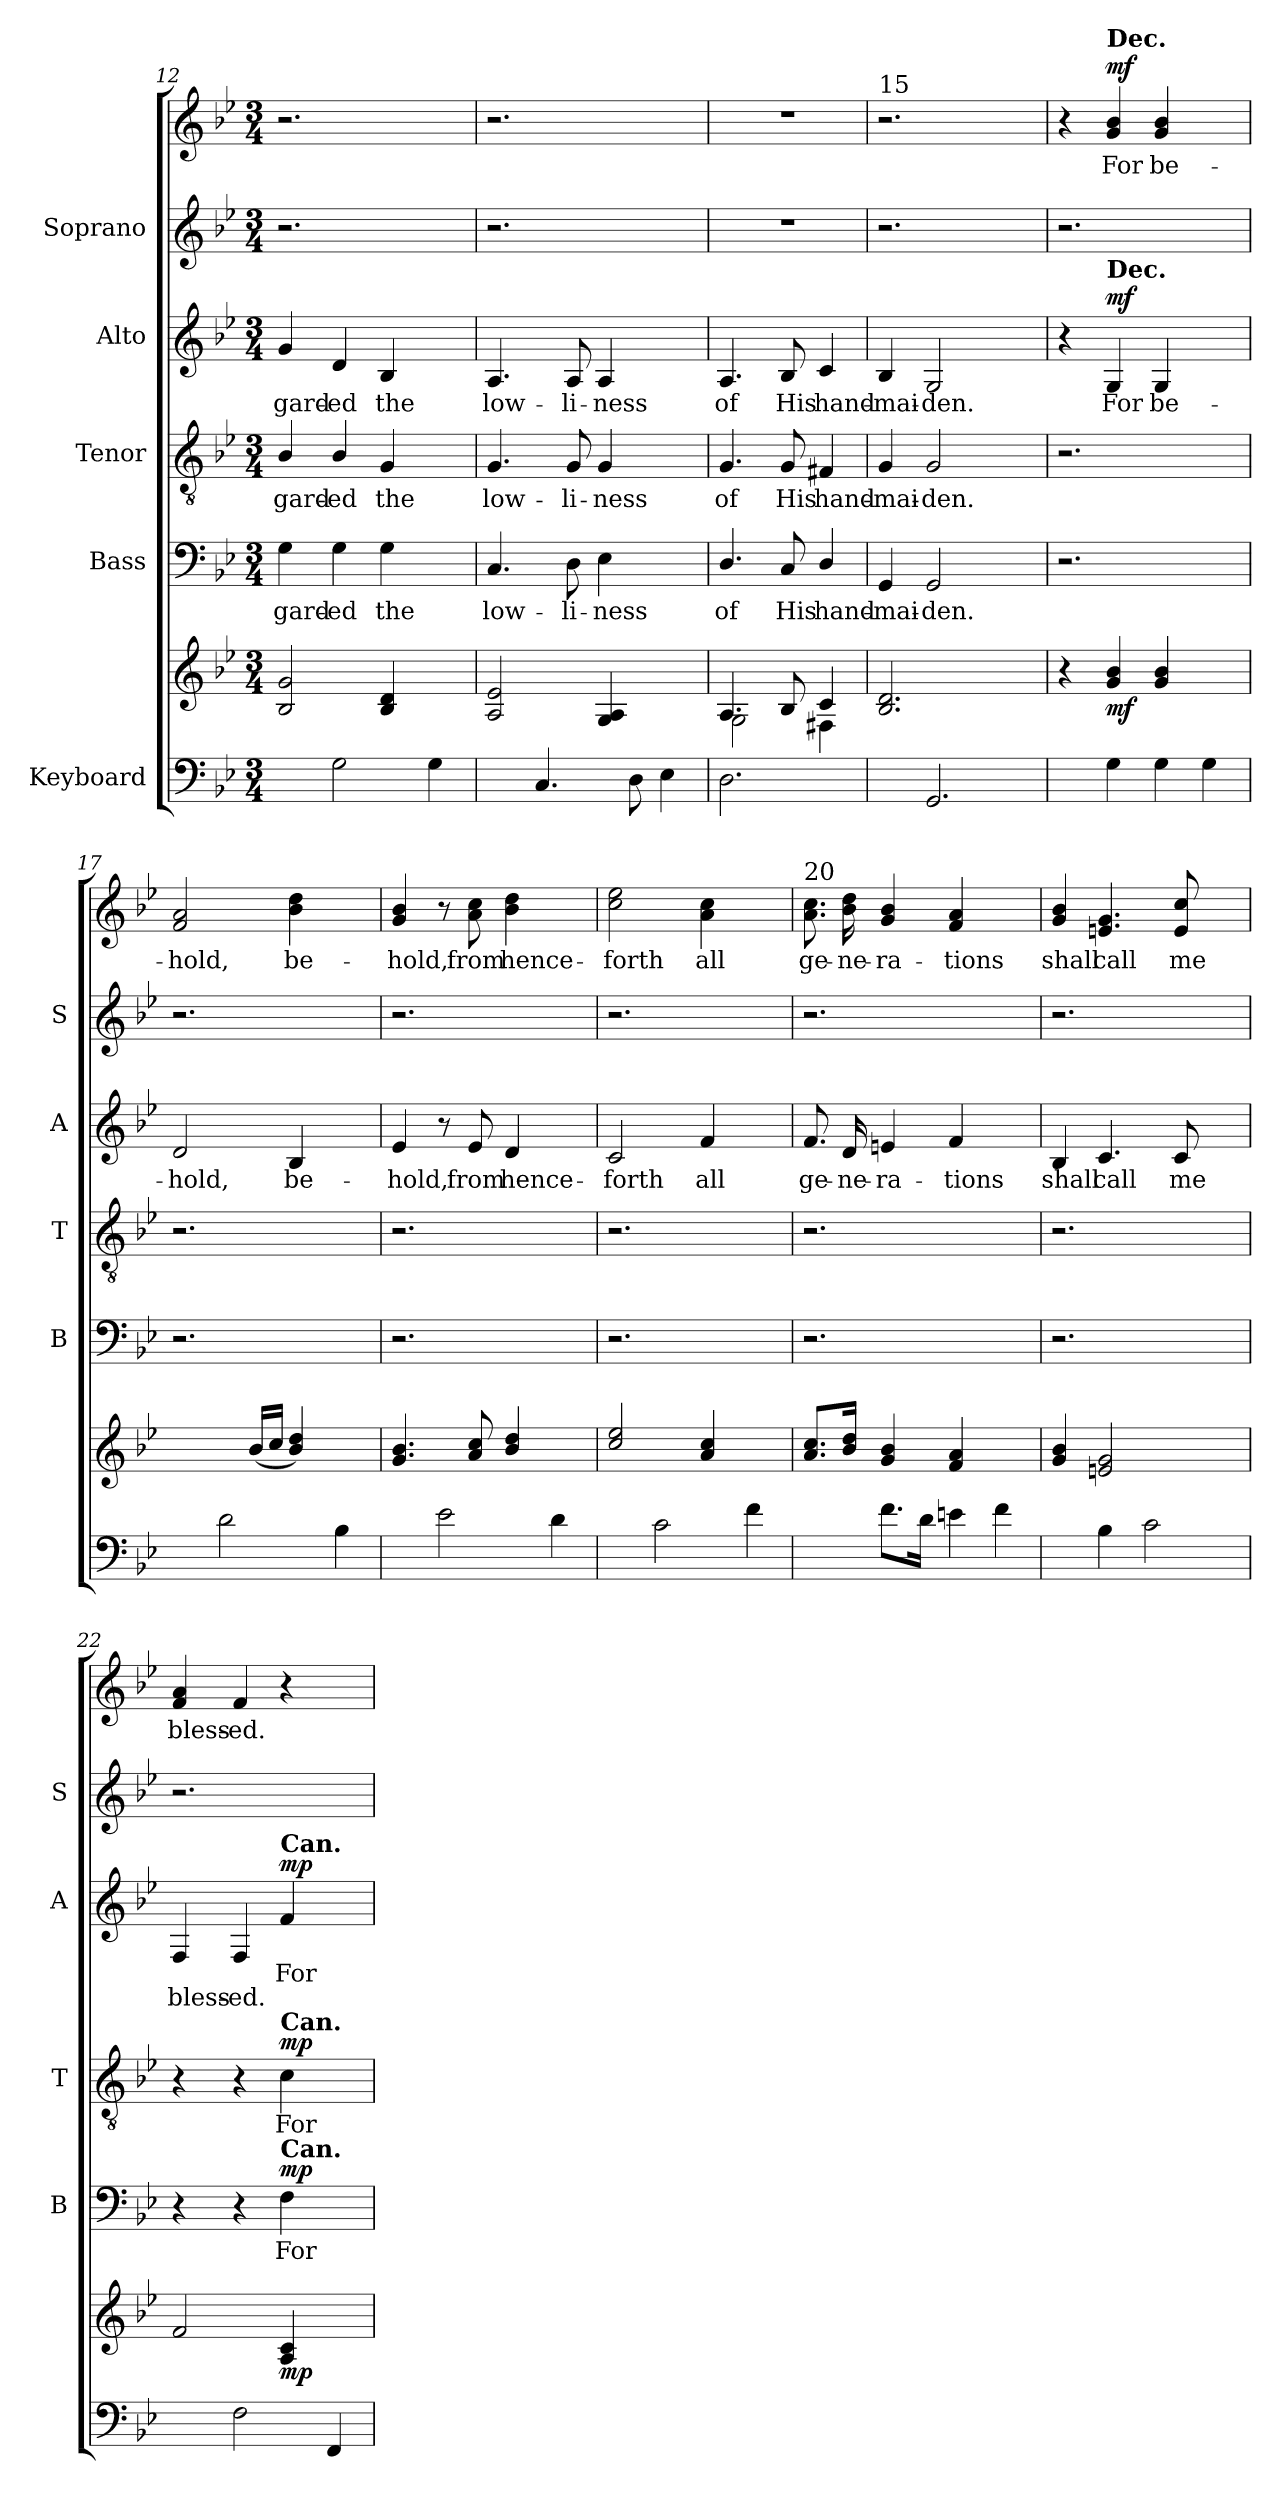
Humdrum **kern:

**kern	**kern	**dynam	**kern	**text	**dynam	**kern	**text	**dynam	**kern	**text	**text	**dynam	**kern	**kern	**text	**dynam
*part5	*part5	*part5	*part4	*part4	*part4	*part3	*part3	*part3	*part2	*part2	*part2	*part2	*part1	*part1	*part1	*part1
*staff7	*staff6	*staff6/7	*staff5	*staff5	*staff5	*staff4	*staff4	*staff4	*staff3	*staff3	*staff3	*staff3	*staff2	*staff1	*staff1	*staff1/2
*I"Keyboard	*	*	*I"Bass	*	*	*I"Tenor	*	*	*I"Alto	*	*	*	*I"Soprano	*	*	*
*	*	*	*I'B	*	*	*I'T	*	*	*I'A	*	*	*	*I'S	*	*	*
*clefF4	*clefG2	*	*clefF4	*	*	*clefGv2	*	*	*clefG2	*	*	*	*clefG2	*clefG2	*	*
*k[b-e-]	*k[b-e-]	*	*k[b-e-]	*	*	*k[b-e-]	*	*	*k[b-e-]	*	*	*	*k[b-e-]	*k[b-e-]	*	*
*B-:	*B-:	*	*B-:	*	*	*B-:	*	*	*B-:	*	*	*	*B-:	*B-:	*	*
*M3/4	*M3/4	*	*M3/4	*	*	*M3/4	*	*	*M3/4	*	*	*	*M3/4	*M3/4	*	*
=12	=12	=12	=12	=12	=12	=12	=12	=12	=12	=12	=12	=12	=12	=12	=12	=12
*	*^	*	*	*	*	*	*	*	*	*	*	*	*	*	*	*
!	!	!LO:N:vis=1	!	!	!LO:LY:b	!	!	!LO:LY:b	!	!	!LO:LY:b	!	!	!	!	!	!
4ryy	2B-/ 2g/	2.ryy	.	4G\	-gard-	.	4B-/	-gard-	.	4g/	-gard-	.	.	2.r	2.r	.	.
!	!	!	!	!	!LO:LY:b	!	!	!LO:LY:b	!	!	!LO:LY:b	!	!	!	!	!	!
2G\	.	.	.	4G\	-ed	.	4B-/	-ed	.	4d/	-ed	.	.	.	.	.	.
!	!	!	!	!	!LO:LY:b	!	!	!LO:LY:b	!	!	!LO:LY:b	!	!	!	!	!	!
.	4B-/ 4d/	.	.	4G\	the	.	4G/	the	.	4B-/	the	.	.	.	.	.	.
4G\	4ryy	4ryy	.	4ryy	.	.	4ryy	.	.	4ryy	.	.	.	4ryy	4ryy	.	.
=13	=13	=13	=13	=13	=13	=13	=13	=13	=13	=13	=13	=13	=13	=13	=13	=13	=13
!	!	!LO:N:vis=1	!	!	!LO:LY:b	!	!	!LO:LY:b	!	!	!LO:LY:b	!	!	!	!	!	!
4ryy	2A/ 2e-/	2.ryy	.	4.C/	low-	.	4.G/	low-	.	4.A/	low-	.	.	2.r	2.r	.	.
4.C/	.	.	.	.	.	.	.	.	.	.	.	.	.	.	.	.	.
!	!	!	!	!	!LO:LY:b	!	!	!LO:LY:b	!	!	!LO:LY:b	!	!	!	!	!	!
.	.	.	.	8D\	-li-	.	8G/	-li-	.	8A/	-li-	.	.	.	.	.	.
!	!	!	!	!	!LO:LY:b	!	!	!LO:LY:b	!	!	!LO:LY:b	!	!	!	!	!	!
.	4G/ 4A/	.	.	4E-\	-ness	.	4G/	-ness	.	4A/	-ness	.	.	.	.	.	.
8D\	.	.	.	.	.	.	.	.	.	.	.	.	.	.	.	.	.
4E-\	4ryy	4ryy	.	4ryy	.	.	4ryy	.	.	4ryy	.	.	.	4ryy	4ryy	.	.
=14	=14	=14	=14	=14	=14	=14	=14	=14	=14	=14	=14	=14	=14	=14	=14	=14	=14
!	!	!	!	!	!LO:LY:b	!	!	!LO:LY:b	!	!	!LO:LY:b	!	!	!	!	!	!
2.D\	4.A/	2G\	.	4.D/	of	.	4.G/	of	.	4.A/	of	.	.	2.r	2.r	.	.
!	!	!	!	!	!LO:LY:b	!	!	!LO:LY:b	!	!	!LO:LY:b	!	!	!	!	!	!
.	8B-/	.	.	8C/	His	.	8G/	His	.	8B-/	His	.	.	.	.	.	.
!	!	!	!	!	!LO:LY:b	!	!	!LO:LY:b	!	!	!LO:LY:b	!	!	!	!	!	!
.	4c/	4F#X\	.	4D/	hand-	.	4F#X/	hand-	.	4c/	hand-	.	.	.	.	.	.
=15	=15	=15	=15	=15	=15	=15	=15	=15	=15	=15	=15	=15	=15	=15	=15	=15	=15
!	!	!	!	!	!	!	!	!	!	!	!	!	!	!	!LO:TX:a:t=15	!	!
!	!	!LO:N:vis=1	!	!	!LO:LY:b	!	!	!LO:LY:b	!	!	!LO:LY:b	!	!	!	!	!	!
4ryy	2.B-/ 2.d/	2.ryy	.	4GG/	-mai-	.	4G/	-mai-	.	4B-/	-mai-	.	.	2.r	2.r	.	.
!	!	!	!	!	!LO:LY:b	!	!	!LO:LY:b	!	!	!LO:LY:b	!	!	!	!	!	!
2.GG/	.	.	.	2GG/	-den.	.	2G/	-den.	.	2G/	-den.	.	.	.	.	.	.
.	4ryy	4ryy	.	4ryy	.	.	4ryy	.	.	4ryy	.	.	.	4ryy	4ryy	.	.
!!LO:LB:g=z
=16	=16	=16	=16	=16	=16	=16	=16	=16	=16	=16	=16	=16	=16	=16	=16	=16	=16
!	!	!LO:N:vis=1	!	!	!	!	!	!	!	!	!	!	!	!	!	!	!
4ryy	4r	2.ryy	.	2.r	.	.	2.r	.	.	4r	.	.	.	2.r	4r	.	.
!	!	!	!	!	!	!	!	!	!	!	!	!	!	!	!LO:TX:a:B:t=Dec.	!	!
!	!	!	!	!	!	!	!	!	!	!LO:TX:a:B:t=Dec.	!	!	!	!	!	!	!
!	!	!	!LO:DY:b	!	!	!	!	!	!	!	!LO:LY:b	!	!LO:DY:b	!	!	!LO:LY:b	!LO:DY:b
4G\	4g/ 4b-/	.	mf	.	.	.	.	.	.	4G/	For	.	mf	.	4g/ 4b-/	For	mf
!	!	!	!	!	!	!	!	!	!	!	!LO:LY:b	!	!	!	!	!LO:LY:b	!
4G\	4g/ 4b-/	.	.	.	.	.	.	.	.	4G/	be-	.	.	.	4g/ 4b-/	be-	.
4G\	4ryy	4ryy	.	4ryy	.	.	4ryy	.	.	4ryy	.	.	.	4ryy	4ryy	.	.
=17	=17	=17	=17	=17	=17	=17	=17	=17	=17	=17	=17	=17	=17	=17	=17	=17	=17
!	!	!LO:N:vis=1	!	!	!	!	!	!	!	!	!LO:LY:b	!	!	!	!	!LO:LY:b	!
4ryy	4.f/yy 4.a/yy	2.ryy	.	2.r	.	.	2.r	.	.	2d/	-hold,	.	.	2.r	2f/ 2a/	-hold,	.
2d\	.	.	.	.	.	.	.	.	.	.	.	.	.	.	.	.	.
.	(>16b-/LL	.	.	.	.	.	.	.	.	.	.	.	.	.	.	.	.
.	16cc/JJ	.	.	.	.	.	.	.	.	.	.	.	.	.	.	.	.
!	!	!	!	!	!	!	!	!	!	!	!LO:LY:b	!	!	!	!	!LO:LY:b	!
.	4b-/ 4dd/)	.	.	.	.	.	.	.	.	4B-/	be-	.	.	.	4b-\ 4dd\	be-	.
4B-\	4ryy	4ryy	.	4ryy	.	.	4ryy	.	.	4ryy	.	.	.	4ryy	4ryy	.	.
=18	=18	=18	=18	=18	=18	=18	=18	=18	=18	=18	=18	=18	=18	=18	=18	=18	=18
!	!	!LO:N:vis=1	!	!	!	!	!	!	!	!	!LO:LY:b	!	!	!	!	!LO:LY:b	!
4ryy	4.g/ 4.b-/	2.ryy	.	2.r	.	.	2.r	.	.	4e-/	-hold,	.	.	2.r	4g/ 4b-/	-hold,	.
2e-\	.	.	.	.	.	.	.	.	.	8r	.	.	.	.	8r	.	.
!	!	!	!	!	!	!	!	!	!	!	!LO:LY:b	!	!	!	!	!LO:LY:b	!
.	8a/ 8cc/	.	.	.	.	.	.	.	.	8e-/	from	.	.	.	8a\ 8cc\	from	.
!	!	!	!	!	!	!	!	!	!	!	!LO:LY:b	!	!	!	!	!LO:LY:b	!
.	4b-/ 4dd/	.	.	.	.	.	.	.	.	4d/	hence-	.	.	.	4b-\ 4dd\	hence-	.
4d\	4ryy	4ryy	.	4ryy	.	.	4ryy	.	.	4ryy	.	.	.	4ryy	4ryy	.	.
=19	=19	=19	=19	=19	=19	=19	=19	=19	=19	=19	=19	=19	=19	=19	=19	=19	=19
!	!	!LO:N:vis=1	!	!	!	!	!	!	!	!	!LO:LY:b	!	!	!	!	!LO:LY:b	!
4ryy	2cc/ 2ee-/	2.ryy	.	2.r	.	.	2.r	.	.	2c/	-forth	.	.	2.r	2cc\ 2ee-\	-forth	.
2c\	.	.	.	.	.	.	.	.	.	.	.	.	.	.	.	.	.
!	!	!	!	!	!	!	!	!	!	!	!LO:LY:b	!	!	!	!	!LO:LY:b	!
.	4a/ 4cc/	.	.	.	.	.	.	.	.	4f/	all	.	.	.	4a\ 4cc\	all	.
4f\	4ryy	4ryy	.	4ryy	.	.	4ryy	.	.	4ryy	.	.	.	4ryy	4ryy	.	.
=20	=20	=20	=20	=20	=20	=20	=20	=20	=20	=20	=20	=20	=20	=20	=20	=20	=20
!	!	!	!	!	!	!	!	!	!	!	!	!	!	!	!LO:TX:a:t=20	!	!
!	!	!LO:N:vis=1	!	!	!	!	!	!	!	!	!LO:LY:b	!	!	!	!	!LO:LY:b	!
4ryy	8.a/ 8.cc/L	2.ryy	.	2.r	.	.	2.r	.	.	8.f/	ge-	.	.	2.r	8.a\ 8.cc\	ge-	.
!	!	!	!	!	!	!	!	!	!	!	!LO:LY:b	!	!	!	!	!LO:LY:b	!
.	16b-/ 16dd/Jk	.	.	.	.	.	.	.	.	16d/	-ne-	.	.	.	16b-\ 16dd\	-ne-	.
!	!	!	!	!	!	!	!	!	!	!	!LO:LY:b	!	!	!	!	!LO:LY:b	!
8.f\L	4g/ 4b-/	.	.	.	.	.	.	.	.	4en/	-ra-	.	.	.	4g/ 4b-/	-ra-	.
16d\Jk	.	.	.	.	.	.	.	.	.	.	.	.	.	.	.	.	.
!	!	!	!	!	!	!	!	!	!	!	!LO:LY:b	!	!	!	!	!LO:LY:b	!
4en\	4f/ 4a/	.	.	.	.	.	.	.	.	4f/	-tions	.	.	.	4f/ 4a/	-tions	.
4f\	4ryy	4ryy	.	4ryy	.	.	4ryy	.	.	4ryy	.	.	.	4ryy	4ryy	.	.
=21	=21	=21	=21	=21	=21	=21	=21	=21	=21	=21	=21	=21	=21	=21	=21	=21	=21
!	!	!LO:N:vis=1	!	!	!	!	!	!	!	!	!LO:LY:b	!	!	!	!	!LO:LY:b	!
4ryy	4g/ 4b-/	2.ryy	.	2.r	.	.	2.r	.	.	4B-/	shall	.	.	2.r	4g/ 4b-/	shall	.
!	!	!	!	!	!	!	!	!	!	!	!LO:LY:b	!	!	!	!	!LO:LY:b	!
4B-\	2en/ 2g/	.	.	.	.	.	.	.	.	4.c/	call	.	.	.	4.en/ 4.g/	call	.
2c\	.	.	.	.	.	.	.	.	.	.	.	.	.	.	.	.	.
!	!	!	!	!	!	!	!	!	!	!	!LO:LY:b	!	!	!	!	!LO:LY:b	!
.	.	.	.	.	.	.	.	.	.	8c/	me	.	.	.	8e/ 8cc/	me	.
.	4ryy	4ryy	.	4ryy	.	.	4ryy	.	.	4ryy	.	.	.	4ryy	4ryy	.	.
!!LO:PB:g=z
=22	=22	=22	=22	=22	=22	=22	=22	=22	=22	=22	=22	=22	=22	=22	=22	=22	=22
!	!	!LO:N:vis=1	!	!	!	!	!	!	!	!	!	!LO:LY:b	!	!	!	!LO:LY:b	!
4ryy	2f/	2.ryy	.	4r	.	.	4r	.	.	4F/	.	bless-	.	2.r	4f/ 4a/	bless-	.
!	!	!	!	!	!	!	!	!	!	!	!	!LO:LY:b	!	!	!	!LO:LY:b	!
2F\	.	.	.	4r	.	.	4r	.	.	4F/	.	-ed.	.	.	4f/	-ed.	.
!	!	!	!	!	!	!	!	!	!	!LO:TX:a:B:t=Can.	!	!	!	!	!	!	!
!	!	!	!	!	!	!	!LO:TX:a:B:t=Can.	!	!	!	!	!	!	!	!	!	!
!	!	!	!	!LO:TX:a:B:t=Can.	!	!	!	!	!	!	!	!	!	!	!	!	!
!	!	!	!LO:DY:b	!	!LO:LY:b	!LO:DY:b	!	!LO:LY:b	!LO:DY:b	!	!LO:LY:b	!	!LO:DY:b	!	!	!	!
.	4A/ 4c/	.	mp	4F\	For	mp	4c\	For	mp	4f/	For	.	mp	.	4r	.	.
4FF/	4ryy	4ryy	.	4ryy	.	.	4ryy	.	.	4ryy	.	.	.	4ryy	4ryy	.	.
*	*v	*v	*	*	*	*	*	*	*	*	*	*	*	*	*	*	*
=	=	=	=	=	=	=	=	=	=	=	=	=	=	=	=	=
*-	*-	*-	*-	*-	*-	*-	*-	*-	*-	*-	*-	*-	*-	*-	*-	*-
